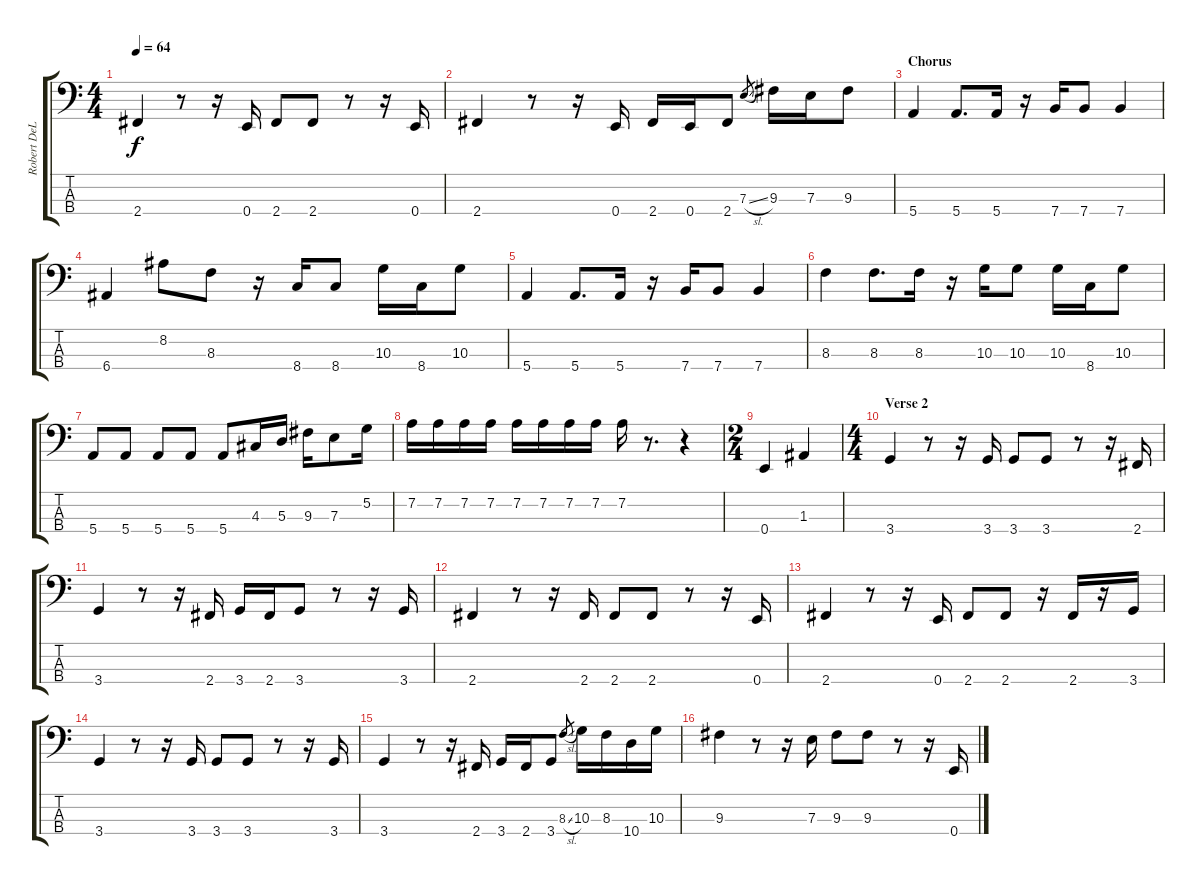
\track ("Robert DeLeo - Bass" "Robert DeL") {instrument electricbassfinger}
\staff {score tabs}
\tuning (G2 D2 A1 E1) {hide}
\ts (4 4)
\tempo 64
\clef f4
\ks c
2.4.4{dy f} r.8 r.16 0.4.16 2.4.8 2.4.8 r.8 r.16 0.4.16 |
2.4.4 r.8 r.16 0.4.16 2.4.16 0.4.16 2.4.8 7.3{sl}.8{gr} 9.3.16 7.3.16 9.3.8 |
\section ("" "Chorus")
5.4.4 5.4.8{d} 5.4.16 r.16 7.4.16 7.4.8 7.4.4 |
6.4.4 8.2.8 8.3.8 r.16 8.4.16 8.4.8 10.3.16 8.4.16 10.3.8 |
5.4.4 5.4.8{d} 5.4.16 r.16 7.4.16 7.4.8 7.4.4 |
8.3.4 8.3.8{d} 8.3.16 r.16 10.3.16 10.3.8 10.3.16 8.4.16 10.3.8 |
5.4.8 5.4.8 5.4.8 5.4.8 5.4.8 4.3.16 5.3.16 9.3.16 7.3.8 5.2.16 |
7.2.16 7.2.16 7.2.16 7.2.16 7.2.16 7.2.16 7.2.16 7.2.16 7.2.16 r.8{d} r.4 |
\ts (2 4)
0.4.4 1.3.4 |
\ts (4 4)
\section ("" "Verse 2")
3.4.4 r.8 r.16 3.4.16 3.4.8 3.4.8 r.8 r.16 2.4.16 |
3.4.4 r.8 r.16 2.4.16 3.4.16 2.4.16 3.4.8 r.8 r.16 3.4.16 |
2.4.4 r.8 r.16 2.4.16 2.4.8 2.4.8 r.8 r.16 0.4.16 |
2.4.4 r.8 r.16 0.4.16 2.4.8 2.4.8 r.16 2.4.16 r.16 3.4.16 |
3.4.4 r.8 r.16 3.4.16 3.4.8 3.4.8 r.8 r.16 3.4.16 |
3.4.4 r.8 r.16 2.4.16 3.4.16 2.4.16 3.4.8 8.3{sl}.8{gr} 10.3.16 8.3.16 10.4.16 10.3.16 |
9.3.4 r.8 r.16 7.3.16 9.3.8 9.3.8 r.8 r.16 0.4.16
